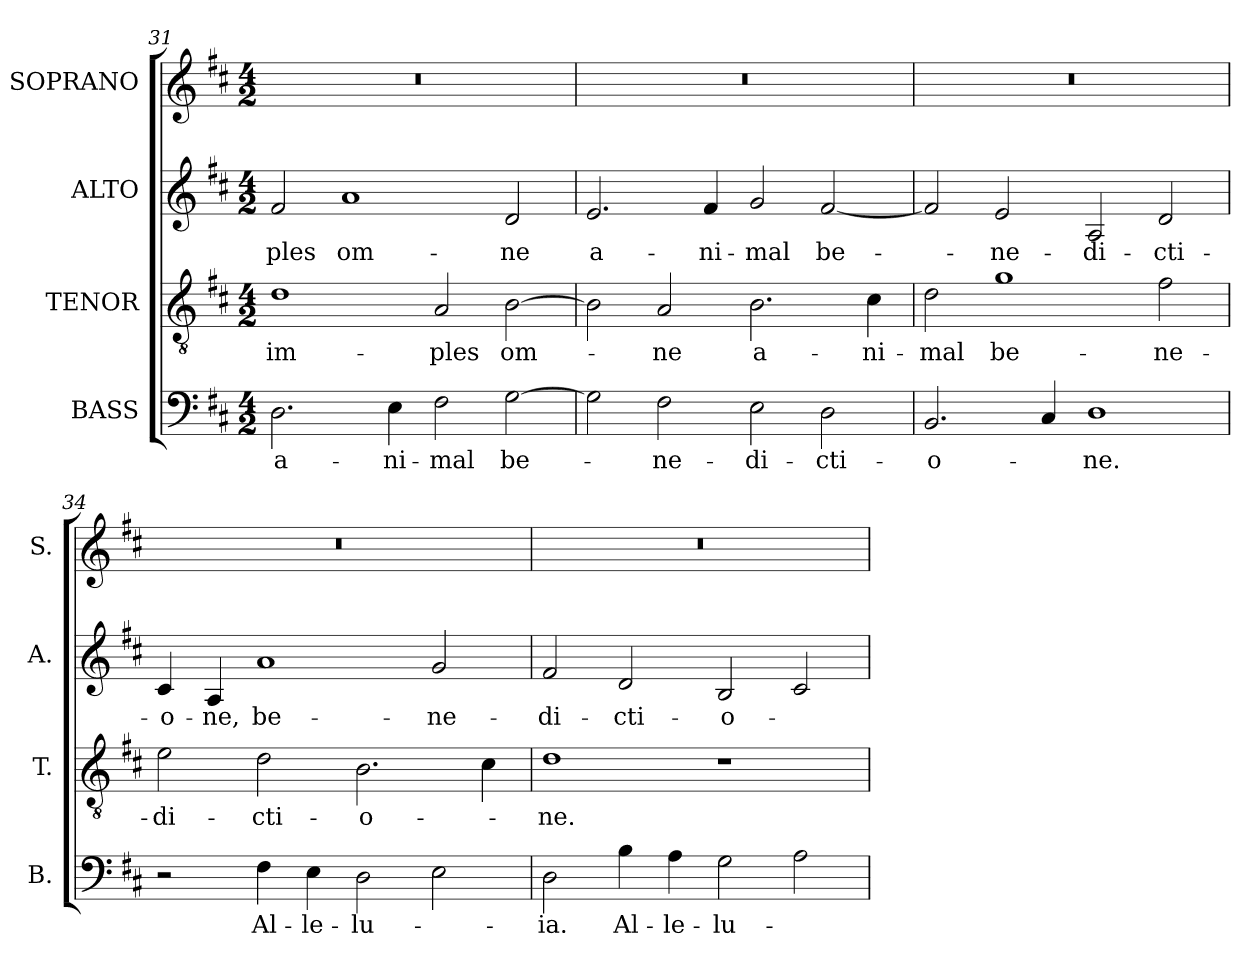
**kern	**text	**kern	**text	**kern	**text	**kern
*part4	*part4	*part3	*part3	*part2	*part2	*part1
*staff4	*staff4	*staff3	*staff3	*staff2	*staff2	*staff1
*I"BASS	*	*I"TENOR	*	*I"ALTO	*	*I"SOPRANO
*I'B.	*	*I'T.	*	*I'A.	*	*I'S.
!!LO:LB:g=z
*clefF4	*	*clefGv2	*	*clefG2	*	*clefG2
*	*	*ITrd7c12	*	*	*	*
*k[f#c#]	*	*k[f#c#]	*	*k[f#c#]	*	*k[f#c#]
*D:	*	*D:	*	*D:	*	*D:
*M4/2	*	*M4/2	*	*M4/2	*	*M4/2
=31	=31	=31	=31	=31	=31	=31
!	!LO:LY:b:color=#000000	!	!	!	!	!
!	!	!	!LO:LY:b:color=#000000	!	!	!
!	!	!	!	!	!LO:LY:b:color=#000000	!LO:N:vis=1
2.Di\	a-	1Di	im-	2f#i/	-ples	0r
!	!	!	!	!	!LO:LY:b:color=#000000	!
.	.	.	.	1ai	om-	.
!	!LO:LY:b:color=#000000	!	!	!	!	!
4Ei\	-ni-	.	.	.	.	.
!	!LO:LY:b:color=#000000	!	!	!	!	!
!	!	!	!LO:LY:b:color=#000000	!	!	!
2F#i\	-mal	2AAi/	-ples	.	.	.
!	!LO:LY:b:color=#000000	!	!	!	!	!
!	!	!	!LO:LY:b:color=#000000	!	!	!
!	!	!	!	!	!LO:LY:b:color=#000000	!
[2Gi\	be-	[2BBi\	om-	2di/	-ne	.
=32	=32	=32	=32	=32	=32	=32
!	!	!	!	!	!LO:LY:b:color=#000000	!LO:N:vis=1
2Gi\]	.	2BBi\]	.	2.ei/	a-	0r
!	!LO:LY:b:color=#000000	!	!	!	!	!
!	!	!	!LO:LY:b:color=#000000	!	!	!
2F#i\	-ne-	2AAi/	-ne	.	.	.
!	!	!	!	!	!LO:LY:b:color=#000000	!
.	.	.	.	4f#i/	-ni-	.
!	!LO:LY:b:color=#000000	!	!	!	!	!
!	!	!	!LO:LY:b:color=#000000	!	!	!
!	!	!	!	!	!LO:LY:b:color=#000000	!
2Ei\	-di-	2.BBi\	a-	2gi/	-mal	.
!	!LO:LY:b:color=#000000	!	!	!	!	!
!	!	!	!	!	!LO:LY:b:color=#000000	!
2Di\	-cti-	.	.	[2f#i/	be-	.
!	!	!	!LO:LY:b:color=#000000	!	!	!
.	.	4C#i\	-ni-	.	.	.
=33	=33	=33	=33	=33	=33	=33
!	!LO:LY:b:color=#000000	!	!	!	!	!
!	!	!	!LO:LY:b:color=#000000	!	!	!LO:N:vis=1
2.BBi/	-o-	2Di\	-mal	2f#i/]	.	0r
!	!	!	!LO:LY:b:color=#000000	!	!	!
!	!	!	!	!	!LO:LY:b:color=#000000	!
.	.	1Gi	be-	2ei/	-ne-	.
4C#i/	.	.	.	.	.	.
!	!LO:LY:b:color=#000000	!	!	!	!	!
!	!	!	!	!	!LO:LY:b:color=#000000	!
1Di	-ne.	.	.	2Ai/	-di-	.
!	!	!	!LO:LY:b:color=#000000	!	!	!
!	!	!	!	!	!LO:LY:b:color=#000000	!
.	.	2F#i\	-ne-	2di/	-cti-	.
=34	=34	=34	=34	=34	=34	=34
!	!	!	!LO:LY:b:color=#000000	!	!	!
!	!	!	!	!	!LO:LY:b:color=#000000	!LO:N:vis=1
2r	.	2Ei\	-di-	4c#i/	-o-	0r
!	!	!	!	!	!LO:LY:b:color=#000000	!
.	.	.	.	4Ai/	-ne,	.
!	!LO:LY:b:color=#000000	!	!	!	!	!
!	!	!	!LO:LY:b:color=#000000	!	!	!
!	!	!	!	!	!LO:LY:b:color=#000000	!
4F#i\	Al-	2Di\	-cti-	1ai	be-	.
!	!LO:LY:b:color=#000000	!	!	!	!	!
4Ei\	-le-	.	.	.	.	.
!	!LO:LY:b:color=#000000	!	!	!	!	!
!	!	!	!LO:LY:b:color=#000000	!	!	!
2Di\	-lu-	2.BBi\	-o-	.	.	.
!	!	!	!	!	!LO:LY:b:color=#000000	!
2Ei\	.	.	.	2gi/	-ne-	.
.	.	4C#i\	.	.	.	.
=35	=35	=35	=35	=35	=35	=35
!	!LO:LY:b:color=#000000	!	!	!	!	!
!	!	!	!LO:LY:b:color=#000000	!	!	!
!	!	!	!	!	!LO:LY:b:color=#000000	!LO:N:vis=1
2Di\	-ia.	1Di	-ne.	2f#i/	-di-	0r
!	!LO:LY:b:color=#000000	!	!	!	!	!
!	!	!	!	!	!LO:LY:b:color=#000000	!
4Bi\	Al-	.	.	2di/	-cti-	.
!	!LO:LY:b:color=#000000	!	!	!	!	!
4Ai\	-le-	.	.	.	.	.
!	!LO:LY:b:color=#000000	!	!	!	!	!
!	!	!	!	!	!LO:LY:b:color=#000000	!
2Gi\	-lu-	1r	.	2Bi/	-o-	.
2Ai\	.	.	.	2c#i/	.	.
=	=	=	=	=	=	=
*-	*-	*-	*-	*-	*-	*-
